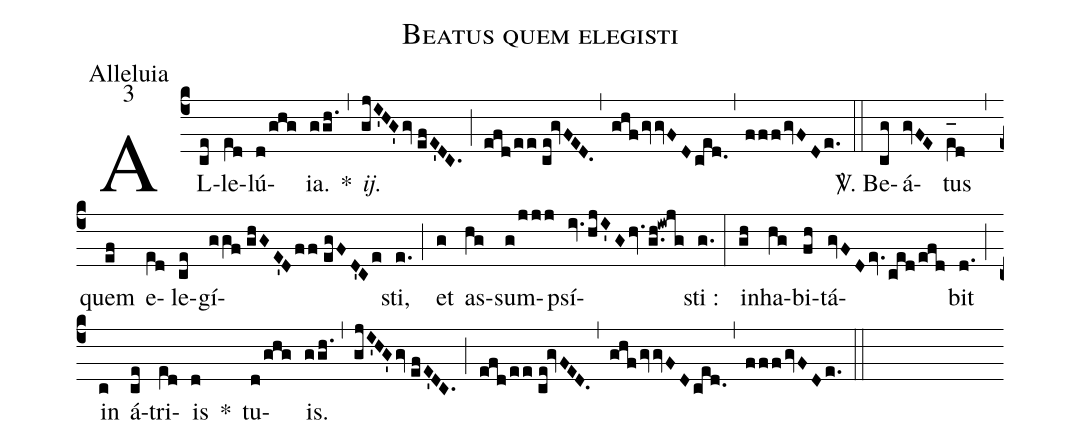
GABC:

name:Beatus quem elegisti;
office-part:Alleluia;
mode:3;
%%
(c4) AL(ce)le(e[ll:1]d)lú(d/ghg){ia}.(ggh.) *(,) <i>ij.</i>(gjI'HG'gv//efE'DC.) (;) (efd/ee//ce!gvFED.) (,) (ghfgvvFDced.) (,) (fffgvFDe.) (::) <sp>V/</sp>. Be(cg)á(gvFE)tus(e_[oh:h][ll:1]d) (,) quem(ef) e(e[ll:1]d)le(ce)gí(ggf//ghGE'Dff//egFD'Ce)sti,(e.) (;) et(g) as(hg)sum(g/jjj)psí(iv.hjI'Ghv.g.h!iwjg)sti :(g.) (:) in(gh)ha(hg)bi(fh)tá(gvFDev.ced/efd)bit(d.) (;) in(c) á(ce)tri(e[ll:1]d)is(d) *() tu(d/ghg)is.(ggh.) (,) (gjI'HG'gv//efE'DC.) (;) (efd/ee//ce!gvFED.) (,) (ghfgvvFDced.) (,) (fffgvFDe.) (::)
